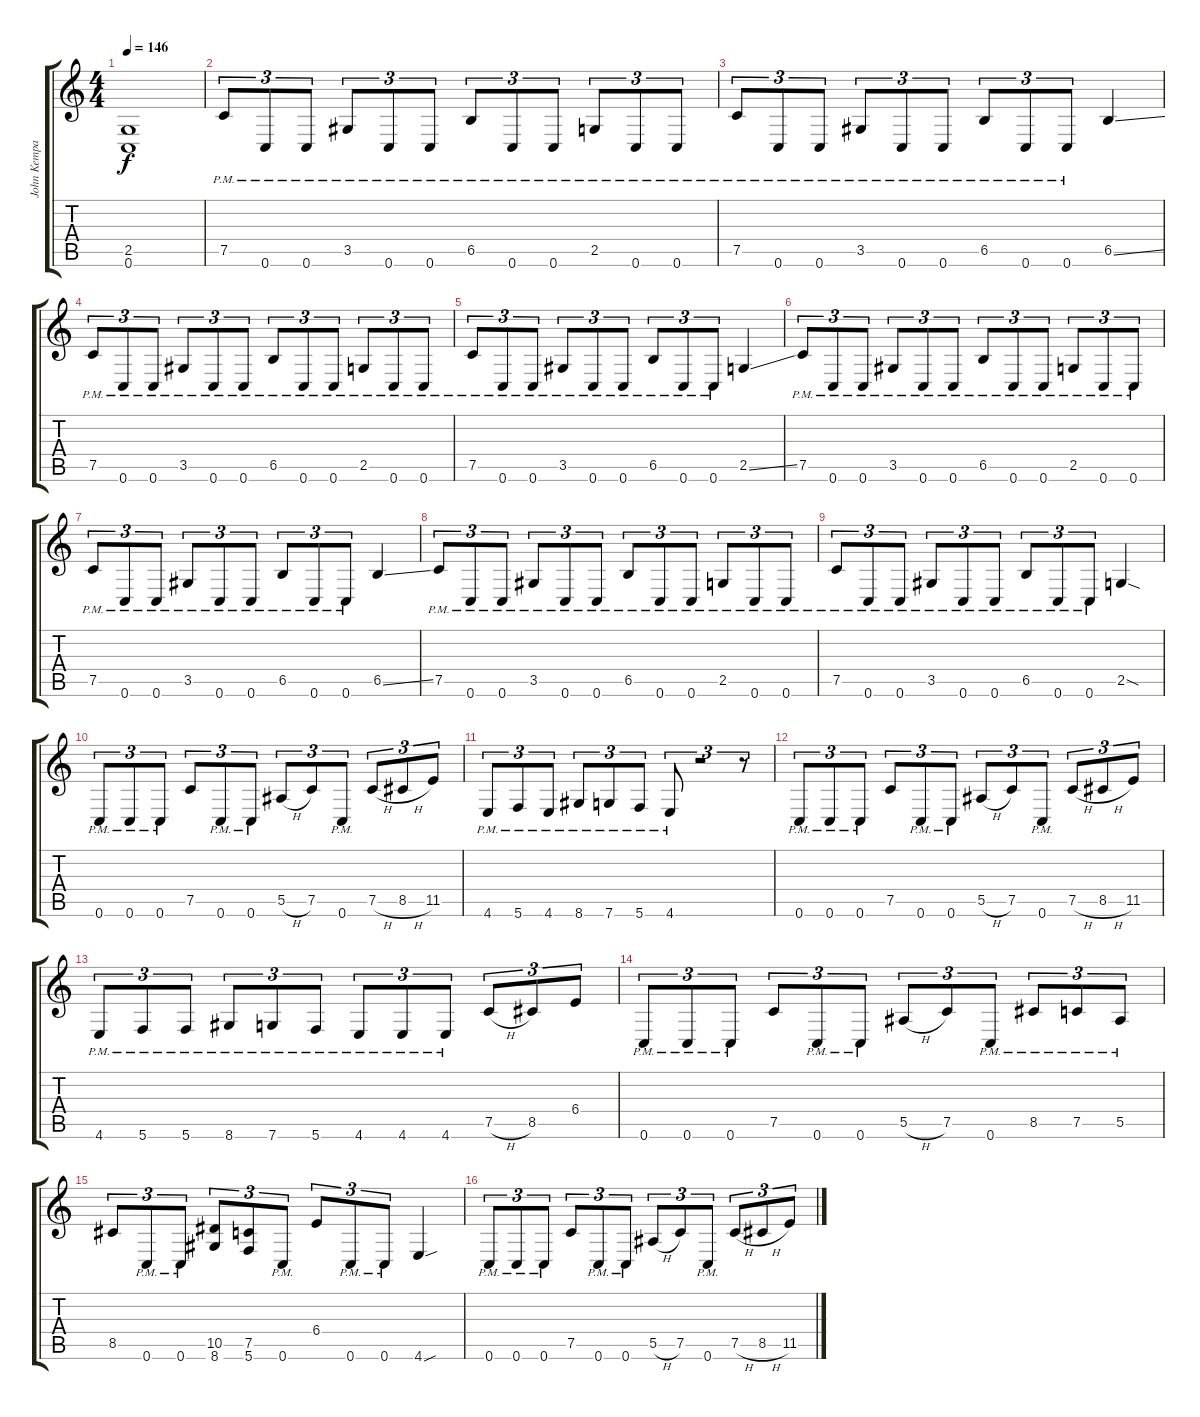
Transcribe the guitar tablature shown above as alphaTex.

\track ("John Kempainen (Guitar)" "John Kempa") {instrument distortionguitar}
\staff {score tabs}
\tuning (C4 G3 Eb3 Bb2 F2 C2) {hide}
\ts (4 4)
\tempo 146
\clef g2
\ks c
(2.5 0.6).1{dy f instrument distortionguitar} |
7.5{pm}.8{tu (3 2)} 0.6{pm}.8{tu (3 2)} 0.6{pm}.8{tu (3 2)} 3.5{pm}.8{tu (3 2)} 0.6{pm}.8{tu (3 2)} 0.6{pm}.8{tu (3 2)} 6.5{pm}.8{tu (3 2)} 0.6{pm}.8{tu (3 2)} 0.6{pm}.8{tu (3 2)} 2.5{pm}.8{tu (3 2)} 0.6{pm}.8{tu (3 2)} 0.6{pm}.8{tu (3 2)} |
7.5{pm}.8{tu (3 2)} 0.6{pm}.8{tu (3 2)} 0.6{pm}.8{tu (3 2)} 3.5{pm}.8{tu (3 2)} 0.6{pm}.8{tu (3 2)} 0.6{pm}.8{tu (3 2)} 6.5{pm}.8{tu (3 2)} 0.6{pm}.8{tu (3 2)} 0.6{pm}.8{tu (3 2)} 6.5{ss}.4 |
7.5{pm}.8{tu (3 2)} 0.6{pm}.8{tu (3 2)} 0.6{pm}.8{tu (3 2)} 3.5{pm}.8{tu (3 2)} 0.6{pm}.8{tu (3 2)} 0.6{pm}.8{tu (3 2)} 6.5{pm}.8{tu (3 2)} 0.6{pm}.8{tu (3 2)} 0.6{pm}.8{tu (3 2)} 2.5{pm}.8{tu (3 2)} 0.6{pm}.8{tu (3 2)} 0.6{pm}.8{tu (3 2)} |
7.5{pm}.8{tu (3 2)} 0.6{pm}.8{tu (3 2)} 0.6{pm}.8{tu (3 2)} 3.5{pm}.8{tu (3 2)} 0.6{pm}.8{tu (3 2)} 0.6{pm}.8{tu (3 2)} 6.5{pm}.8{tu (3 2)} 0.6{pm}.8{tu (3 2)} 0.6{pm}.8{tu (3 2)} 2.5{ss}.4 |
7.5{pm}.8{tu (3 2)} 0.6{pm}.8{tu (3 2)} 0.6{pm}.8{tu (3 2)} 3.5{pm}.8{tu (3 2)} 0.6{pm}.8{tu (3 2)} 0.6{pm}.8{tu (3 2)} 6.5{pm}.8{tu (3 2)} 0.6{pm}.8{tu (3 2)} 0.6{pm}.8{tu (3 2)} 2.5{pm}.8{tu (3 2)} 0.6{pm}.8{tu (3 2)} 0.6{pm}.8{tu (3 2)} |
7.5{pm}.8{tu (3 2)} 0.6{pm}.8{tu (3 2)} 0.6{pm}.8{tu (3 2)} 3.5{pm}.8{tu (3 2)} 0.6{pm}.8{tu (3 2)} 0.6{pm}.8{tu (3 2)} 6.5{pm}.8{tu (3 2)} 0.6{pm}.8{tu (3 2)} 0.6{pm}.8{tu (3 2)} 6.5{ss}.4 |
7.5{pm}.8{tu (3 2)} 0.6{pm}.8{tu (3 2)} 0.6{pm}.8{tu (3 2)} 3.5{pm}.8{tu (3 2)} 0.6{pm}.8{tu (3 2)} 0.6{pm}.8{tu (3 2)} 6.5{pm}.8{tu (3 2)} 0.6{pm}.8{tu (3 2)} 0.6{pm}.8{tu (3 2)} 2.5{pm}.8{tu (3 2)} 0.6{pm}.8{tu (3 2)} 0.6{pm}.8{tu (3 2)} |
7.5{pm}.8{tu (3 2)} 0.6{pm}.8{tu (3 2)} 0.6{pm}.8{tu (3 2)} 3.5{pm}.8{tu (3 2)} 0.6{pm}.8{tu (3 2)} 0.6{pm}.8{tu (3 2)} 6.5{pm}.8{tu (3 2)} 0.6{pm}.8{tu (3 2)} 0.6{pm}.8{tu (3 2)} 2.5{sod}.4 |
0.6{pm}.8{tu (3 2)} 0.6{pm}.8{tu (3 2)} 0.6{pm}.8{tu (3 2)} 7.5.8{tu (3 2)} 0.6{pm}.8{tu (3 2)} 0.6{pm}.8{tu (3 2)} 5.5{h}.8{tu (3 2)} 7.5.8{tu (3 2)} 0.6{pm}.8{tu (3 2)} 7.5{h}.8{tu (3 2)} 8.5{h}.8{tu (3 2)} 11.5.8{tu (3 2)} |
4.6{pm}.8{tu (3 2)} 5.6{pm}.8{tu (3 2)} 4.6{pm}.8{tu (3 2)} 8.6{pm}.8{tu (3 2)} 7.6{pm}.8{tu (3 2)} 5.6{pm}.8{tu (3 2)} 4.6{pm}.8{tu (3 2)} r.2{tu (3 2)} r.8{tu (3 2)} |
0.6{pm}.8{tu (3 2)} 0.6{pm}.8{tu (3 2)} 0.6{pm}.8{tu (3 2)} 7.5.8{tu (3 2)} 0.6{pm}.8{tu (3 2)} 0.6{pm}.8{tu (3 2)} 5.5{h}.8{tu (3 2)} 7.5.8{tu (3 2)} 0.6{pm}.8{tu (3 2)} 7.5{h}.8{tu (3 2)} 8.5{h}.8{tu (3 2)} 11.5.8{tu (3 2)} |
4.6{pm}.8{tu (3 2)} 5.6{pm}.8{tu (3 2)} 5.6{pm}.8{tu (3 2)} 8.6{pm}.8{tu (3 2)} 7.6{pm}.8{tu (3 2)} 5.6{pm}.8{tu (3 2)} 4.6{pm}.8{tu (3 2)} 4.6{pm}.8{tu (3 2)} 4.6{pm}.8{tu (3 2)} 7.5{h}.8{tu (3 2)} 8.5.8{tu (3 2)} 6.4.8{tu (3 2)} |
0.6{pm}.8{tu (3 2)} 0.6{pm}.8{tu (3 2)} 0.6{pm}.8{tu (3 2)} 7.5.8{tu (3 2)} 0.6{pm}.8{tu (3 2)} 0.6{pm}.8{tu (3 2)} 5.5{h}.8{tu (3 2)} 7.5.8{tu (3 2)} 0.6{pm}.8{tu (3 2)} 8.5{pm}.8{tu (3 2)} 7.5{pm}.8{tu (3 2)} 5.5{pm}.8{tu (3 2)} |
8.5.8{tu (3 2)} 0.6{pm}.8{tu (3 2)} 0.6{pm}.8{tu (3 2)} (10.5 8.6).8{tu (3 2)} (7.5 5.6).8{tu (3 2)} 0.6{pm}.8{tu (3 2)} 6.4.8{tu (3 2)} 0.6{pm}.8{tu (3 2)} 0.6{pm}.8{tu (3 2)} 4.6{sou}.4 |
0.6{pm}.8{tu (3 2)} 0.6{pm}.8{tu (3 2)} 0.6{pm}.8{tu (3 2)} 7.5.8{tu (3 2)} 0.6{pm}.8{tu (3 2)} 0.6{pm}.8{tu (3 2)} 5.5{h}.8{tu (3 2)} 7.5.8{tu (3 2)} 0.6{pm}.8{tu (3 2)} 7.5{h}.8{tu (3 2)} 8.5{h}.8{tu (3 2)} 11.5.8{tu (3 2)}
